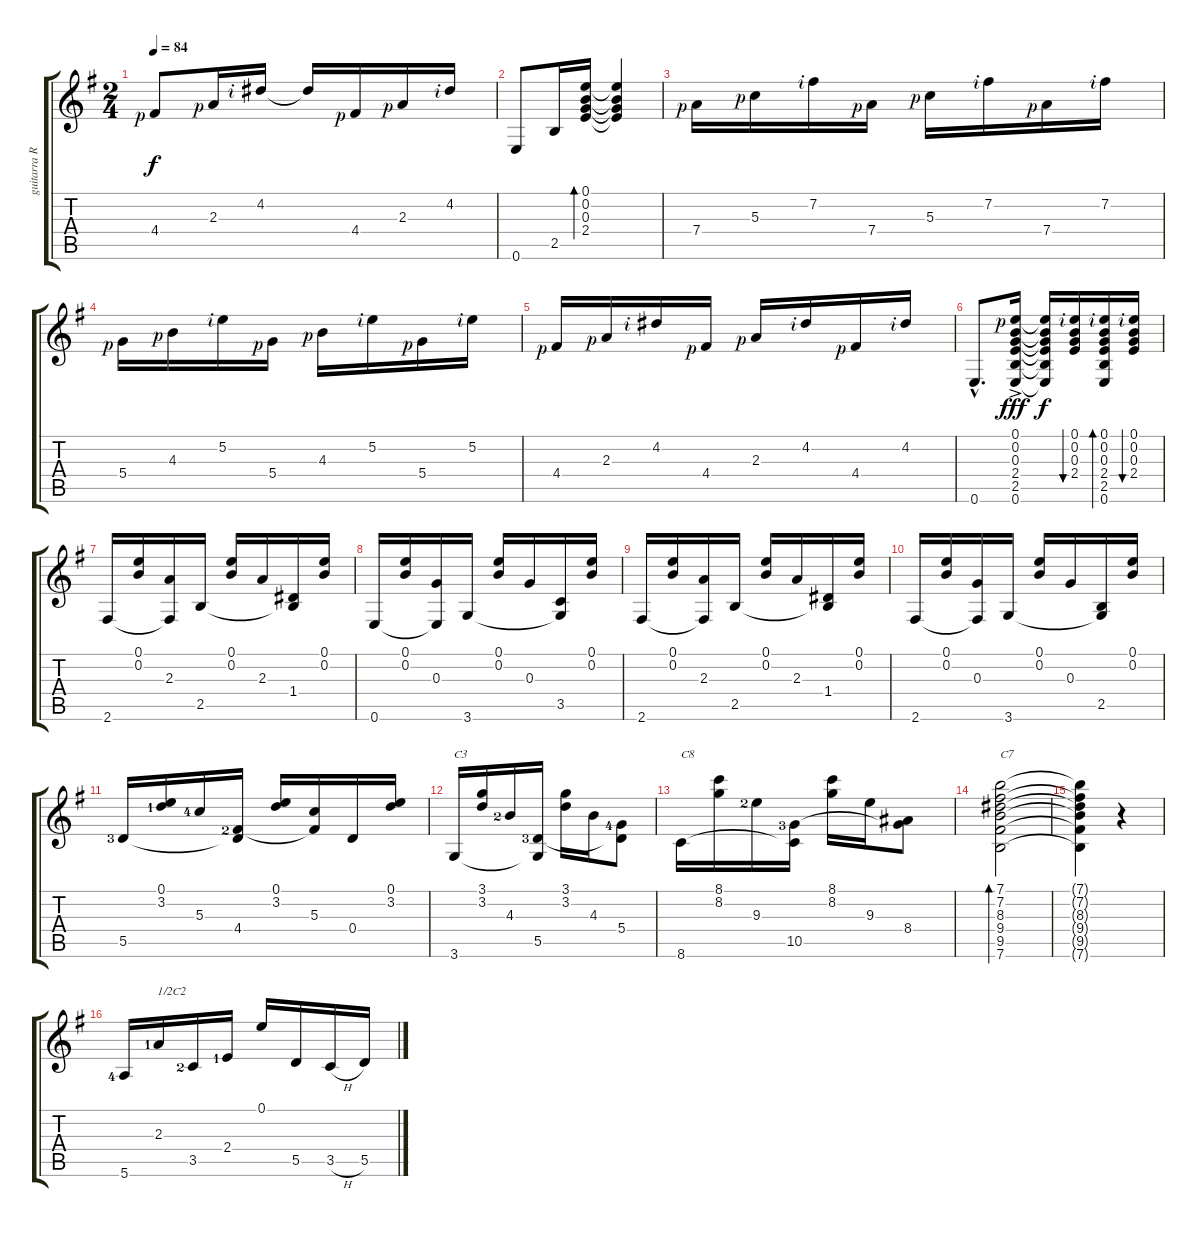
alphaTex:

\track ("guitarra Rumba" "guitarra R") {instrument acousticguitarnylon}
\staff {score tabs}
\tuning (E4 B3 G3 D3 A2 E2) {hide}
\ts (2 4)
\tempo 84
\clef g2
\ks g
4.4{rf 1}.8{dy f} 2.3{rf 1}.16 4.2{rf 2}.16 4.2{t}.16 4.4{rf 1}.16 2.3{rf 1}.16 4.2{rf 2}.16 |
0.6.8 2.5.16 (0.1 0.2 0.3 2.4).16{bd 60} (0.1{t} 0.2{t} 0.3{t} 2.4{t}).4 |
7.4{rf 1}.16 5.3{rf 1}.16 7.2{rf 2}.16 7.4{rf 1}.16 5.3{rf 1}.16 7.2{rf 2}.16 7.4{rf 1}.16 7.2{rf 2}.16 |
5.4{rf 1}.16 4.3{rf 1}.16 5.2{rf 2}.16 5.4{rf 1}.16 4.3{rf 1}.16 5.2{rf 2}.16 5.4{rf 1}.16 5.2{rf 2}.16 |
4.4{rf 1}.16 2.3{rf 1}.16 4.2{rf 2}.16 4.4{rf 1}.16 2.3{rf 1}.16 4.2{rf 2}.16 4.4{rf 1}.16 4.2{rf 2}.16 |
0.6{hac}.8{d} (0.1{ac rf 1} 0.2 0.3 2.4 2.5 0.6).16{dy fff} (0.1{t} 0.2{t} 0.3{t} 2.4{t} 2.5{t} 0.6{t}).16{dy f} (0.1{rf 2} 0.2 0.3 2.4).16{bu 60} (0.1{rf 2} 0.2 0.3 2.4 2.5 0.6).16{bd 60} (0.1{rf 2} 0.2 0.3 2.4).16{bu 60} |
2.6.16 (0.1 0.2).16 (2.3 2.6{t}).16 2.5.16 (0.1 0.2).16 2.3.16 (1.4 2.5{t}).16 (0.1 0.2).16 |
0.6.16 (0.1 0.2).16 (0.3 0.6{t}).16 3.6.16 (0.1 0.2).16 0.3.16 (3.5 3.6{t}).16 (0.1 0.2).16 |
2.6.16 (0.1 0.2).16 (2.3 2.6{t}).16 2.5.16 (0.1 0.2).16 2.3.16 (1.4 2.5{t}).16 (0.1 0.2).16 |
2.6.16 (0.1 0.2).16 (0.3 2.6{t}).16 3.6.16 (0.1 0.2).16 0.3.16 (2.5 3.6{t}).16 (0.1 0.2).16 |
5.5{lf 4}.16 (0.1 3.2{lf 2}).16 5.3{lf 5}.16 (4.4{lf 3} 5.5{t}).16 (0.1 3.2).16 (5.3 4.4{t}).16 0.4.16 (0.1 3.2).16 |
3.6.16{txt "C3"} (3.1 3.2).16 4.3{lf 3}.16 (5.5{lf 4} 3.6{t}).16 (3.1 3.2).16 4.3.16 (5.4{lf 5} 5.5{t}).8 |
8.6.16{txt "C8"} (8.1 8.2).16 9.3{lf 3}.16 (10.5{lf 4} 8.6{t}).16 (8.1 8.2).16 9.3.16 (8.4 10.5{t}).8 |
(7.1 7.2 8.3 9.4 9.5 7.6).2{bd 60 txt "C7"} |
(7.1{t} 7.2{t} 8.3{t} 9.4{t} 9.5{t} 7.6{t}).4 r.4 |
5.6{lf 5}.16{txt "           1/2C2"} 2.3{lf 2}.16 3.5{lf 3}.16 2.4{lf 2}.16 0.1.16 5.5.16 3.5{h}.16 5.5.16
